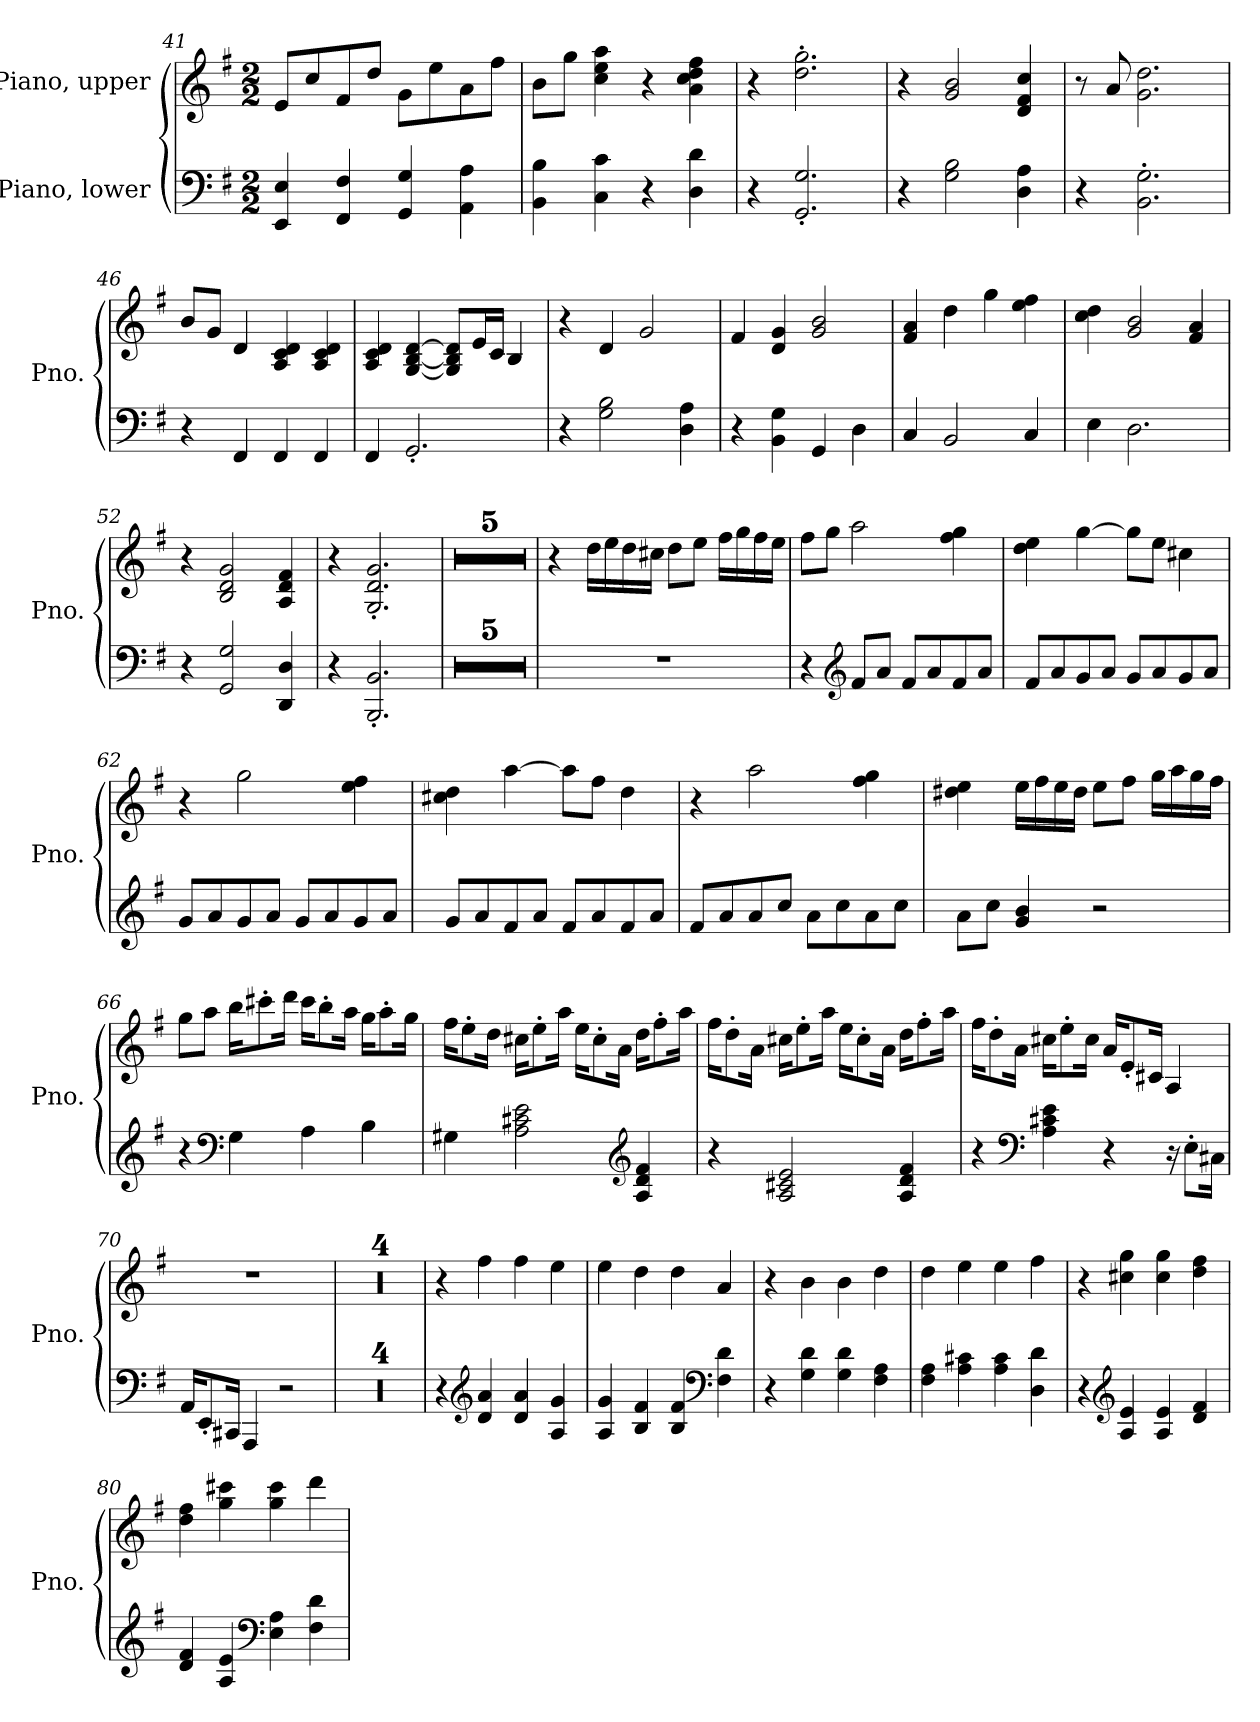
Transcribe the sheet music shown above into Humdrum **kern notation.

**kern	**kern
*part2	*part1
*staff2	*staff1
*I"Piano, lower	*I"Piano, upper
*I'Pno.	*I'Pno.
*clefF4	*clefG2
*k[f#]	*k[f#]
*M2/2	*M2/2
=41	=41
4EE/ 4E/	8e/L
.	8cc/
4FF#/ 4F#/	8f#/
.	8dd/J
4GG/ 4G/	8g\L
.	8ee\
4AA\ 4A\	8a\
.	8ff#\J
=42	=42
4BB\ 4B\	8b\L
.	8gg\J
4C\ 4c\	4cc\ 4ee\ 4aa\
4r	4r
4D\ 4d\	4a\ 4cc\ 4dd\ 4ff#\
=43	=43
4r	4r
2.GG/' 2.G/'	2.dd\' 2.gg\'
=44	=44
4r	4r
2G\ 2B\	2g/ 2b/
4D\ 4A\	4d/ 4f#/ 4cc/
!!LO:LB:g=z
=45	=45
4r	8r
.	8a/
2.BB\' 2.G\'	2.g\ 2.dd\
=46	=46
4r	8b/L
.	8g/J
4FF#/	4d/
4FF#/	4A/ 4c/ 4d/
4FF#/	4A/ 4c/ 4d/
=47	=47
4FF#/	4A/ 4c/ 4d/
2.GG'/	[4G/ [4B/ [4d/
.	8G/] 8B/] 8d/]L
.	16e/L
.	16c/JJ
.	4B/
=48	=48
4r	4r
2G\ 2B\	4d/
.	2g/
4D\ 4A\	.
=49	=49
4r	4f#/
4BB\ 4G\	4d/ 4g/
4GG/	2g/ 2b/
4D\	.
=50	=50
4C/	4f#/ 4a/
2BB/	4dd\
.	4gg\
4C/	4ee\ 4ff#\
=51	=51
4E\	4cc\ 4dd\
2.D\	2g/ 2b/
.	4f#/ 4a/
!!LO:LB:g=z
=52	=52
4r	4r
2GG/ 2G/	2B/ 2d/ 2g/
4DD/ 4D/	4A/ 4d/ 4f#/
=53	=53
4r	4r
2.BBB/' 2.BB/'	2.G/' 2.d/' 2.g/'
=54	=54
1r	1r
=55	=55
1r	1r
=56	=56
1r	1r
=57	=57
1r	1r
=58	=58
1r	1r
=59	=59
1r	4r
.	16dd\LL
.	16ee\
.	16dd\
.	16cc#X\JJ
.	8dd\L
.	8ee\J
.	16ff#\LL
.	16gg\
.	16ff#\
.	16ee\JJ
=60	=60
4r	8ff#\L
.	8gg\J
*clefG2	*
8f#/L	2aa\
8a/J	.
8f#/L	.
8a/	.
8f#/	4ff#\ 4gg\
8a/J	.
!!LO:LB:g=z
=61	=61
8f#/L	4dd\ 4ee\
8a/	.
8g/	[4gg\
8a/J	.
8g/L	8gg\L]
8a/	8ee\J
8g/	4cc#X\
8a/J	.
=62	=62
8g/L	4r
8a/	.
8g/	2gg\
8a/J	.
8g/L	.
8a/	.
8g/	4ee\ 4ff#\
8a/J	.
=63	=63
8g/L	4cc#X\ 4dd\
8a/	.
8f#/	[4aa\
8a/J	.
8f#/L	8aa\L]
8a/	8ff#\J
8f#/	4dd\
8a/J	.
=64	=64
8f#/L	4r
8a/	.
8a/	2aa\
8cc/J	.
8a\L	.
8cc\	.
8a\	4ff#\ 4gg\
8cc\J	.
!!LO:LB:g=z
=65	=65
8a\L	4dd#X\ 4ee\
8cc\J	.
4g/ 4b/	16ee\LL
.	16ff#\
.	16ee\
.	16dd#\JJ
2r	8ee\L
.	8ff#\J
.	16gg\LL
.	16aa\
.	16gg\
.	16ff#\JJ
=66	=66
4r	8gg\L
.	8aa\J
*clefF4	*
4G\	16bb\KL
.	8ccc#X'\
.	16ddd\Jk
4A\	16ccc#\KL
.	8bb'\
.	16aa\Jk
4B\	16gg\KL
.	8aa'\
.	16gg\Jk
=67	=67
4G#X\	16ff#\KL
.	8ee'\
.	16dd\Jk
2A\ 2c#X\ 2e\	16cc#X\KL
.	8ee'\
.	16aa\Jk
.	16ee\KL
.	8cc#'\
.	16a\Jk
*clefG2	*
4A/ 4d/ 4f#/	16dd\KL
.	8ff#'\
.	16aa\Jk
!!LO:PB:g=z
=68	=68
4r	16ff#\KL
.	8dd'\
.	16a\Jk
2A/ 2c#X/ 2e/	16cc#X\KL
.	8ee'\
.	16aa\Jk
.	16ee\KL
.	8cc#'\
.	16a\Jk
4A/ 4d/ 4f#/	16dd\KL
.	8ff#'\
.	16aa\Jk
=69	=69
4r	16ff#\KL
.	8dd'\
.	16a\Jk
*clefF4	*
4A\ 4c#X\ 4e\	16cc#X\KL
.	8ee'\
.	16cc#\Jk
4r	16a/KL
.	8e'/
.	16c#X/Jk
16r	4A/
8E'\L	.
16C#X\Jk	.
=70	=70
16AA/KL	1r
8EE'/	.
16CC#X/Jk	.
4AAA/	.
2r	.
=71	=71
1r	1r
=72	=72
1r	1r
=73	=73
1r	1r
!!LO:LB:g=z
=74	=74
1r	1r
=75	=75
4r	4r
*clefG2	*
4d/ 4a/	4ff#\
4d/ 4a/	4ff#\
4A/ 4g/	4ee\
=76	=76
4A/ 4g/	4ee\
4B/ 4f#/	4dd\
4B/ 4f#/	4dd\
*clefF4	*
4F#\ 4d\	4a/
=77	=77
4r	4r
4G\ 4d\	4b\
4G\ 4d\	4b\
4F#\ 4A\	4dd\
=78	=78
4F#\ 4A\	4dd\
4A\ 4c#X\	4ee\
4A\ 4c#\	4ee\
4D\ 4d\	4ff#\
=79	=79
4r	4r
*clefG2	*
4A/ 4e/	4cc#X\ 4gg\
4A/ 4e/	4cc#\ 4gg\
4d/ 4f#/	4dd\ 4ff#\
!!LO:LB:g=z
=80	=80
4d/ 4f#/	4dd\ 4ff#\
4A/ 4e/	4gg\ 4ccc#X\
*clefF4	*
4E\ 4A\	4gg\ 4ccc#\
4F#\ 4d\	4ddd\
=	=
*-	*-
